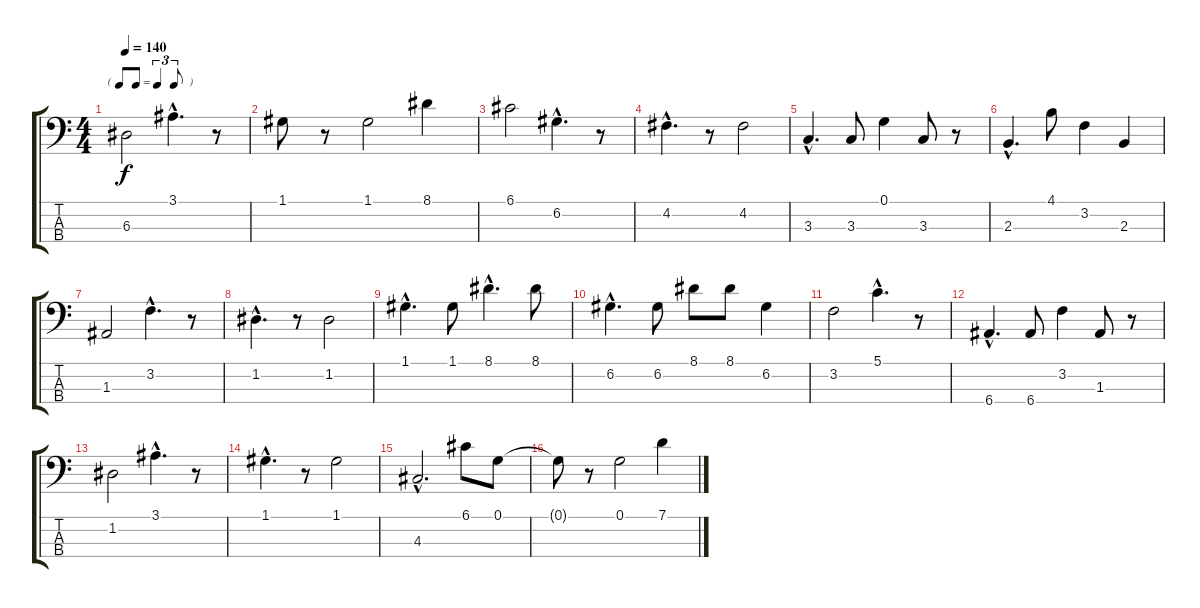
\track "" {instrument slapbass1}
\staff {score tabs}
\tuning (G2 D2 A1 E1) {hide}
\ts (4 4)
\tf triplet8th
\tempo 140
\clef f4
\ks c
6.3.2{dy f} 3.1{hac}.4{d} r.8 |
1.1.8 r.8 1.1.2 8.1.4 |
6.1.2 6.2{hac}.4{d} r.8 |
4.2{hac}.4{d} r.8 4.2.2 |
3.3{hac}.4{d} 3.3.8 0.1.4 3.3.8 r.8 |
2.3{hac}.4{d} 4.1.8 3.2.4 2.3.4 |
1.3.2 3.2{hac}.4{d} r.8 |
1.2{hac}.4{d} r.8 1.2.2 |
1.1{hac}.4{d} 1.1.8 8.1{hac}.4{d} 8.1.8 |
6.2{hac}.4{d} 6.2.8 8.1.8 8.1.8 6.2.4 |
3.2.2 5.1{hac}.4{d} r.8 |
6.4{hac}.4{d} 6.4.8 3.2.4 1.3.8 r.8 |
1.2.2 3.1{hac}.4{d} r.8 |
1.1{hac}.4{d} r.8 1.1.2 |
4.3{hac}.2{d} 6.1.8 0.1.8 |
0.1{t}.8 r.8 0.1.2 7.1.4
